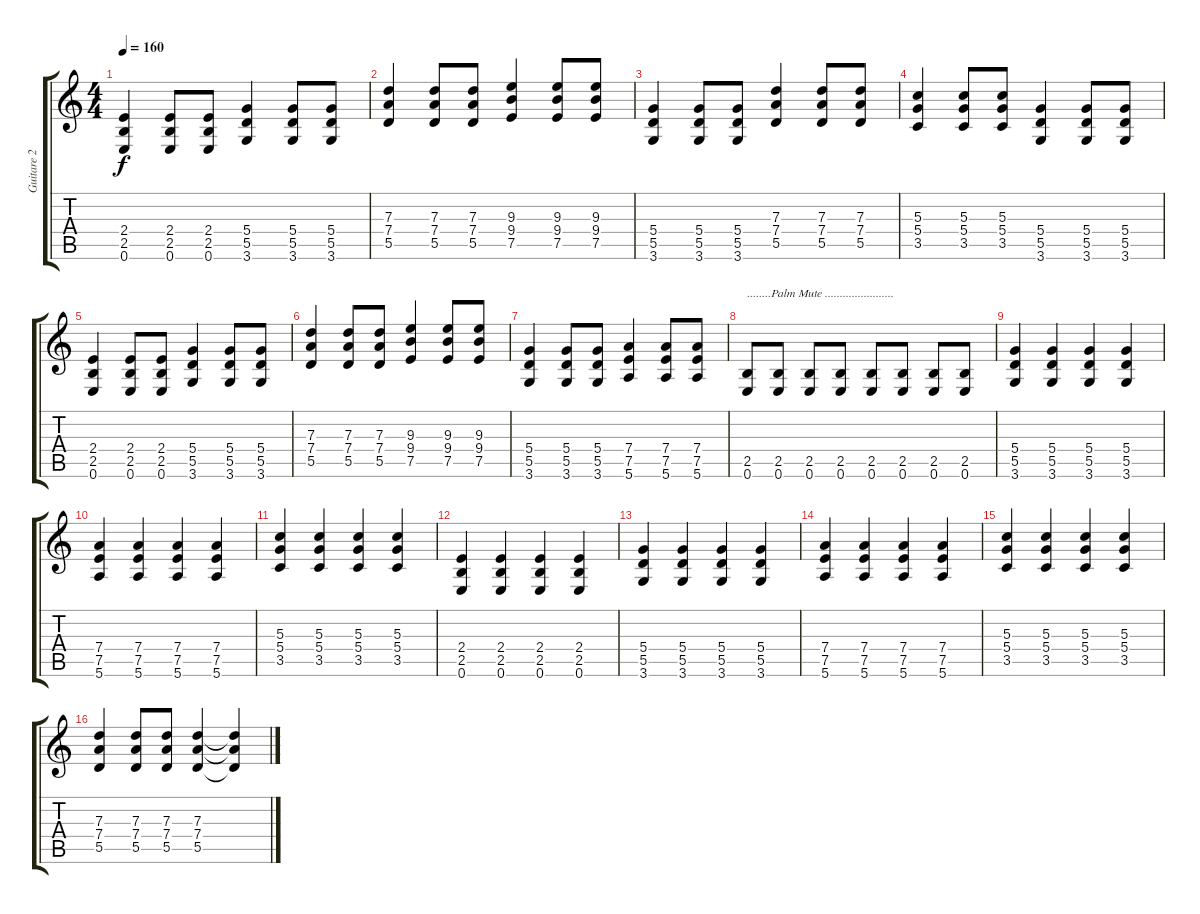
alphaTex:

\track ("Guitare 2" "Guitare 2") {instrument distortionguitar}
\staff {score tabs}
\tuning (E4 B3 G3 D3 A2 E2) {hide}
\ts (4 4)
\tempo 160
\clef g2
\ks c
(2.4 2.5 0.6).4{dy f} (2.4 2.5 0.6).8 (2.4 2.5 0.6).8 (5.4 5.5 3.6).4 (5.4 5.5 3.6).8 (5.4 5.5 3.6).8 |
(7.3 7.4 5.5).4 (7.3 7.4 5.5).8 (7.3 7.4 5.5).8 (9.3 9.4 7.5).4 (9.3 9.4 7.5).8 (9.3 9.4 7.5).8 |
(5.4 5.5 3.6).4 (5.4 5.5 3.6).8 (5.4 5.5 3.6).8 (7.3 7.4 5.5).4 (7.3 7.4 5.5).8 (7.3 7.4 5.5).8 |
(5.3 5.4 3.5).4 (5.3 5.4 3.5).8 (5.3 5.4 3.5).8 (5.4 5.5 3.6).4 (5.4 5.5 3.6).8 (5.4 5.5 3.6).8 |
(2.4 2.5 0.6).4 (2.4 2.5 0.6).8 (2.4 2.5 0.6).8 (5.4 5.5 3.6).4 (5.4 5.5 3.6).8 (5.4 5.5 3.6).8 |
(7.3 7.4 5.5).4 (7.3 7.4 5.5).8 (7.3 7.4 5.5).8 (9.3 9.4 7.5).4 (9.3 9.4 7.5).8 (9.3 9.4 7.5).8 |
(5.4 5.5 3.6).4 (5.4 5.5 3.6).8 (5.4 5.5 3.6).8 (7.4 7.5 5.6).4 (7.4 7.5 5.6).8 (7.4 7.5 5.6).8 |
(2.5 0.6).8{txt "........Palm Mute ......................."} (2.5 0.6).8 (2.5 0.6).8 (2.5 0.6).8 (2.5 0.6).8 (2.5 0.6).8 (2.5 0.6).8 (2.5 0.6).8 |
(5.4 5.5 3.6).4 (5.4 5.5 3.6).4 (5.4 5.5 3.6).4 (5.4 5.5 3.6).4 |
(7.4 7.5 5.6).4 (7.4 7.5 5.6).4 (7.4 7.5 5.6).4 (7.4 7.5 5.6).4 |
(5.3 5.4 3.5).4 (5.3 5.4 3.5).4 (5.3 5.4 3.5).4 (5.3 5.4 3.5).4 |
(2.4 2.5 0.6).4 (2.4 2.5 0.6).4 (2.4 2.5 0.6).4 (2.4 2.5 0.6).4 |
(5.4 5.5 3.6).4 (5.4 5.5 3.6).4 (5.4 5.5 3.6).4 (5.4 5.5 3.6).4 |
(7.4 7.5 5.6).4 (7.4 7.5 5.6).4 (7.4 7.5 5.6).4 (7.4 7.5 5.6).4 |
(5.3 5.4 3.5).4 (5.3 5.4 3.5).4 (5.3 5.4 3.5).4 (5.3 5.4 3.5).4 |
(7.3 7.4 5.5).4 (7.3 7.4 5.5).8 (7.3 7.4 5.5).8 (7.3 7.4 5.5).4 (7.3{t} 7.4{t} 5.5{t}).4
